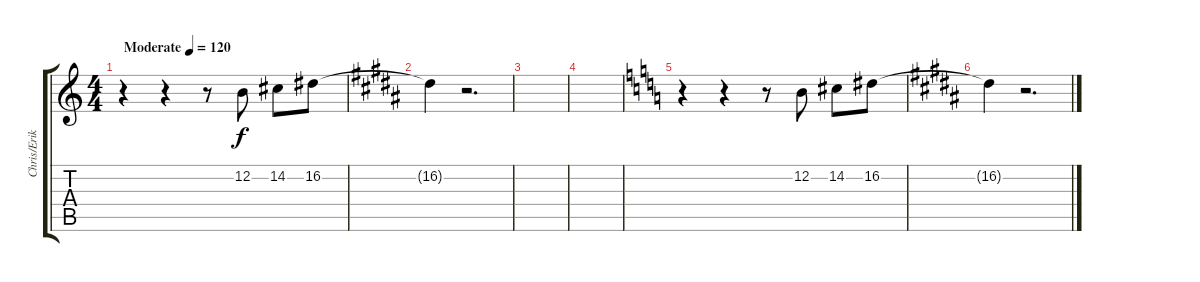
\track ("Chris/Erik -  Back Vocals" "Chris/Erik") {instrument altosax}
\staff {score tabs}
\tuning (E4 B3 G3 D3 A2 E2) {hide}
\ts (4 4)
\tempo (120 "Moderate")
\clef g2
\ks c
r.4{dy f instrument altosax} r.4 r.8 12.2.8 14.2.8 16.2.8 |
\ks b
16.2{t}.4 r.2{d} |
|
|
\ks c
r.4 r.4 r.8 12.2.8 14.2.8 16.2.8 |
\ks b
16.2{t}.4 r.2{d}
